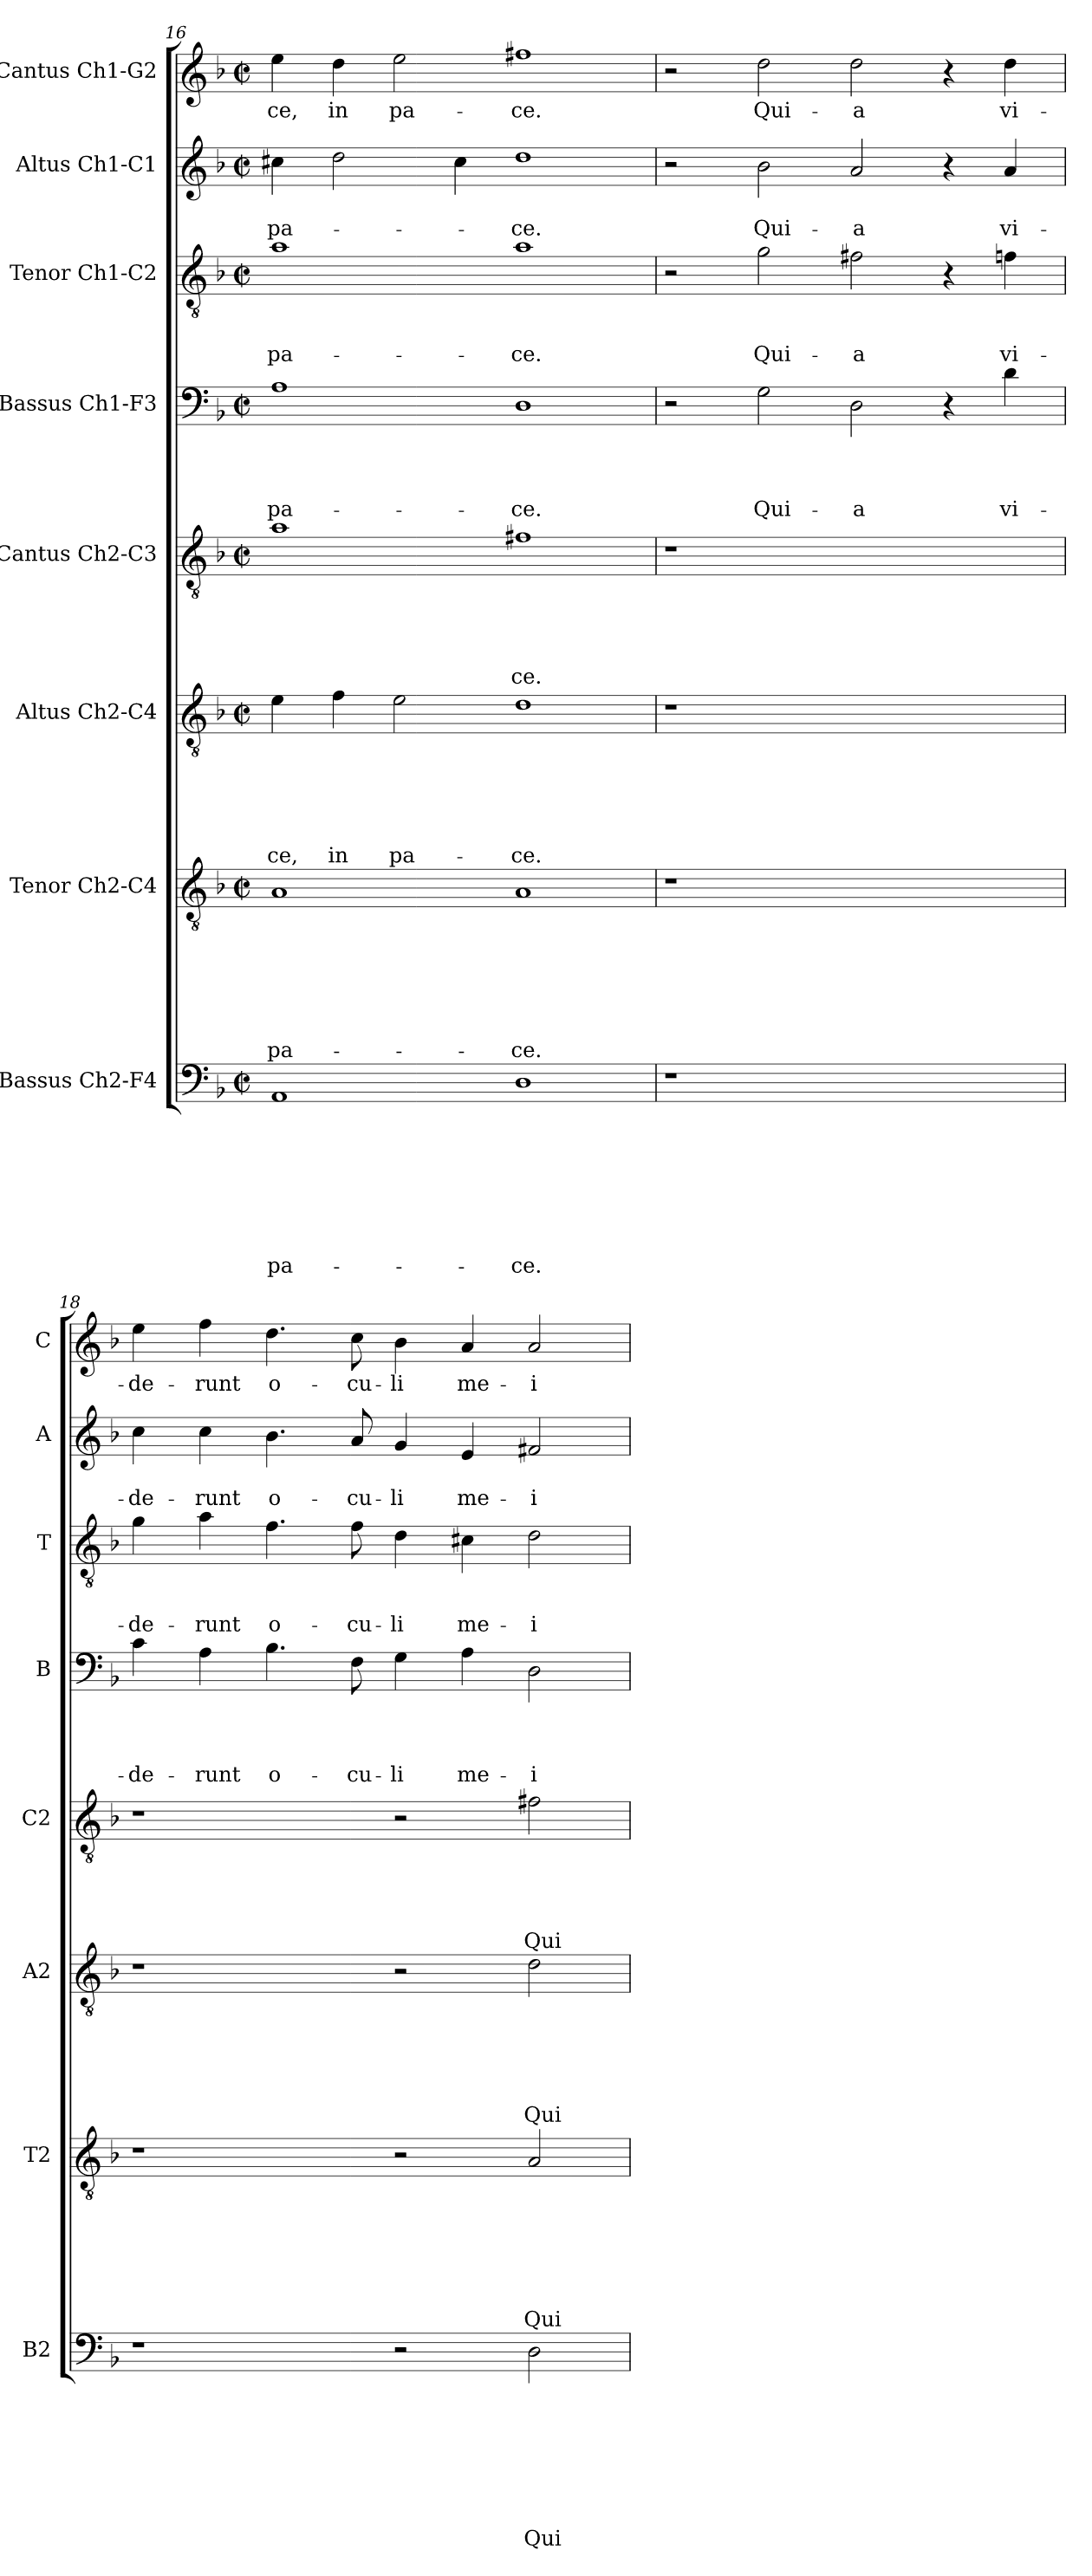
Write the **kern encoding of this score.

**kern	**text	**text	**text	**text	**text	**text	**text	**text	**kern	**text	**text	**text	**text	**text	**text	**text	**kern	**text	**text	**text	**text	**text	**text	**kern	**text	**text	**text	**text	**text	**kern	**text	**text	**text	**text	**kern	**text	**text	**text	**kern	**text	**text	**kern	**text
*part8	*part8	*part8	*part8	*part8	*part8	*part8	*part8	*part8	*part7	*part7	*part7	*part7	*part7	*part7	*part7	*part7	*part6	*part6	*part6	*part6	*part6	*part6	*part6	*part5	*part5	*part5	*part5	*part5	*part5	*part4	*part4	*part4	*part4	*part4	*part3	*part3	*part3	*part3	*part2	*part2	*part2	*part1	*part1
*staff8	*staff8	*staff8	*staff8	*staff8	*staff8	*staff8	*staff8	*staff8	*staff7	*staff7	*staff7	*staff7	*staff7	*staff7	*staff7	*staff7	*staff6	*staff6	*staff6	*staff6	*staff6	*staff6	*staff6	*staff5	*staff5	*staff5	*staff5	*staff5	*staff5	*staff4	*staff4	*staff4	*staff4	*staff4	*staff3	*staff3	*staff3	*staff3	*staff2	*staff2	*staff2	*staff1	*staff1
*I"Bassus Ch2-F4	*	*	*	*	*	*	*	*	*I"Tenor Ch2-C4	*	*	*	*	*	*	*	*I"Altus Ch2-C4	*	*	*	*	*	*	*I"Cantus Ch2-C3	*	*	*	*	*	*I"Bassus Ch1-F3	*	*	*	*	*I"Tenor Ch1-C2	*	*	*	*I"Altus Ch1-C1	*	*	*I"Cantus Ch1-G2	*
*I'B2	*	*	*	*	*	*	*	*	*I'T2	*	*	*	*	*	*	*	*I'A2	*	*	*	*	*	*	*I'C2	*	*	*	*	*	*I'B	*	*	*	*	*I'T	*	*	*	*I'A	*	*	*I'C	*
*clefF4	*	*	*	*	*	*	*	*	*clefGv2	*	*	*	*	*	*	*	*clefGv2	*	*	*	*	*	*	*clefGv2	*	*	*	*	*	*clefF4	*	*	*	*	*clefGv2	*	*	*	*clefG2	*	*	*clefG2	*
*k[b-]	*	*	*	*	*	*	*	*	*k[b-]	*	*	*	*	*	*	*	*k[b-]	*	*	*	*	*	*	*k[b-]	*	*	*	*	*	*k[b-]	*	*	*	*	*k[b-]	*	*	*	*k[b-]	*	*	*k[b-]	*
*F:	*	*	*	*	*	*	*	*	*F:	*	*	*	*	*	*	*	*F:	*	*	*	*	*	*	*F:	*	*	*	*	*	*F:	*	*	*	*	*F:	*	*	*	*F:	*	*	*F:	*
*M2/2	*	*	*	*	*	*	*	*	*M2/2	*	*	*	*	*	*	*	*M2/2	*	*	*	*	*	*	*M2/2	*	*	*	*	*	*M2/2	*	*	*	*	*M2/2	*	*	*	*M2/2	*	*	*M2/2	*
*met(c|)	*	*	*	*	*	*	*	*	*met(c|)	*	*	*	*	*	*	*	*met(c|)	*	*	*	*	*	*	*met(c|)	*	*	*	*	*	*met(c|)	*	*	*	*	*met(c|)	*	*	*	*met(c|)	*	*	*met(c|)	*
=16	=16	=16	=16	=16	=16	=16	=16	=16	=16	=16	=16	=16	=16	=16	=16	=16	=16	=16	=16	=16	=16	=16	=16	=16	=16	=16	=16	=16	=16	=16	=16	=16	=16	=16	=16	=16	=16	=16	=16	=16	=16	=16	=16
!	!	!	!	!	!	!	!	!LO:LY:b	!	!	!	!	!	!	!	!LO:LY:b	!	!	!	!	!	!	!LO:LY:b	!	!	!	!	!	!	!	!	!	!	!LO:LY:b	!	!	!	!LO:LY:b	!	!	!LO:LY:b	!	!LO:LY:b
1AA	.	.	.	.	.	.	.	pa-	1A	.	.	.	.	.	.	pa-	4e\	.	.	.	.	.	-ce,	1a	.	.	.	.	.	1A	.	.	.	pa-	1a	.	.	pa-	4cc#X\	.	pa-	4ee\	-ce,
!	!	!	!	!	!	!	!	!	!	!	!	!	!	!	!	!	!	!	!	!	!	!	!LO:LY:b	!	!	!	!	!	!	!	!	!	!	!	!	!	!	!	!	!	!	!	!LO:LY:b
.	.	.	.	.	.	.	.	.	.	.	.	.	.	.	.	.	4f\	.	.	.	.	.	in	.	.	.	.	.	.	.	.	.	.	.	.	.	.	.	2dd\	.	.	4dd\	in
!	!	!	!	!	!	!	!	!	!	!	!	!	!	!	!	!	!	!	!	!	!	!	!LO:LY:b	!	!	!	!	!	!	!	!	!	!	!	!	!	!	!	!	!	!	!	!LO:LY:b
.	.	.	.	.	.	.	.	.	.	.	.	.	.	.	.	.	2e\	.	.	.	.	.	pa-	.	.	.	.	.	.	.	.	.	.	.	.	.	.	.	.	.	.	2ee\	pa-
.	.	.	.	.	.	.	.	.	.	.	.	.	.	.	.	.	.	.	.	.	.	.	.	.	.	.	.	.	.	.	.	.	.	.	.	.	.	.	4cc#\	.	.	.	.
!	!	!	!	!	!	!	!	!LO:LY:b	!	!	!	!	!	!	!	!LO:LY:b	!	!	!	!	!	!	!LO:LY:b	!	!	!	!	!	!LO:LY:b	!	!	!	!	!LO:LY:b	!	!	!	!LO:LY:b	!	!	!LO:LY:b	!	!LO:LY:b
1D	.	.	.	.	.	.	.	-ce.	1A	.	.	.	.	.	.	-ce.	1d	.	.	.	.	.	-ce.	1f#X	.	.	.	.	-ce.	1D	.	.	.	-ce.	1a	.	.	-ce.	1dd	.	-ce.	1ff#X	-ce.
!!LO:LB:g=z
=17	=17	=17	=17	=17	=17	=17	=17	=17	=17	=17	=17	=17	=17	=17	=17	=17	=17	=17	=17	=17	=17	=17	=17	=17	=17	=17	=17	=17	=17	=17	=17	=17	=17	=17	=17	=17	=17	=17	=17	=17	=17	=17	=17
1r	.	.	.	.	.	.	.	.	1r	.	.	.	.	.	.	.	1r	.	.	.	.	.	.	1r	.	.	.	.	.	2r	.	.	.	.	2r	.	.	.	2r	.	.	2r	.
!	!	!	!	!	!	!	!	!	!	!	!	!	!	!	!	!	!	!	!	!	!	!	!	!	!	!	!	!	!	!	!	!	!	!LO:LY:b	!	!	!	!LO:LY:b	!	!	!LO:LY:b	!	!LO:LY:b
.	.	.	.	.	.	.	.	.	.	.	.	.	.	.	.	.	.	.	.	.	.	.	.	.	.	.	.	.	.	2G\	.	.	.	Qui-	2g\	.	.	Qui-	2b-\	.	Qui-	2dd\	Qui-
!	!	!	!	!	!	!	!	!	!	!	!	!	!	!	!	!	!	!	!	!	!	!	!	!	!	!	!	!	!	!	!	!	!	!LO:LY:b	!	!	!	!LO:LY:b	!	!	!LO:LY:b	!	!LO:LY:b
1ryy	.	.	.	.	.	.	.	.	1ryy	.	.	.	.	.	.	.	1ryy	.	.	.	.	.	.	1ryy	.	.	.	.	.	2D\	.	.	.	-a	2f#X\	.	.	-a	2a/	.	-a	2dd\	-a
.	.	.	.	.	.	.	.	.	.	.	.	.	.	.	.	.	.	.	.	.	.	.	.	.	.	.	.	.	.	4r	.	.	.	.	4r	.	.	.	4r	.	.	4r	.
!	!	!	!	!	!	!	!	!	!	!	!	!	!	!	!	!	!	!	!	!	!	!	!	!	!	!	!	!	!	!	!	!	!	!LO:LY:b	!	!	!	!LO:LY:b	!	!	!LO:LY:b	!	!LO:LY:b
.	.	.	.	.	.	.	.	.	.	.	.	.	.	.	.	.	.	.	.	.	.	.	.	.	.	.	.	.	.	4d\	.	.	.	vi-	4fn\	.	.	vi-	4a/	.	vi-	4dd\	vi-
=18	=18	=18	=18	=18	=18	=18	=18	=18	=18	=18	=18	=18	=18	=18	=18	=18	=18	=18	=18	=18	=18	=18	=18	=18	=18	=18	=18	=18	=18	=18	=18	=18	=18	=18	=18	=18	=18	=18	=18	=18	=18	=18	=18
!	!	!	!	!	!	!	!	!	!	!	!	!	!	!	!	!	!	!	!	!	!	!	!	!	!	!	!	!	!	!	!	!	!	!LO:LY:b	!	!	!	!LO:LY:b	!	!	!LO:LY:b	!	!LO:LY:b
1r	.	.	.	.	.	.	.	.	1r	.	.	.	.	.	.	.	1r	.	.	.	.	.	.	1r	.	.	.	.	.	4c\	.	.	.	-de-	4g\	.	.	-de-	4cc\	.	-de-	4ee\	-de-
!	!	!	!	!	!	!	!	!	!	!	!	!	!	!	!	!	!	!	!	!	!	!	!	!	!	!	!	!	!	!	!	!	!	!LO:LY:b	!	!	!	!LO:LY:b	!	!	!LO:LY:b	!	!LO:LY:b
.	.	.	.	.	.	.	.	.	.	.	.	.	.	.	.	.	.	.	.	.	.	.	.	.	.	.	.	.	.	4A\	.	.	.	-runt	4a\	.	.	-runt	4cc\	.	-runt	4ff\	-runt
!	!	!	!	!	!	!	!	!	!	!	!	!	!	!	!	!	!	!	!	!	!	!	!	!	!	!	!	!	!	!	!	!	!	!LO:LY:b	!	!	!	!LO:LY:b	!	!	!LO:LY:b	!	!LO:LY:b
.	.	.	.	.	.	.	.	.	.	.	.	.	.	.	.	.	.	.	.	.	.	.	.	.	.	.	.	.	.	4.B-\	.	.	.	o-	4.f\	.	.	o-	4.b-\	.	o-	4.dd\	o-
!	!	!	!	!	!	!	!	!	!	!	!	!	!	!	!	!	!	!	!	!	!	!	!	!	!	!	!	!	!	!	!	!	!	!LO:LY:b	!	!	!	!LO:LY:b	!	!	!LO:LY:b	!	!LO:LY:b
.	.	.	.	.	.	.	.	.	.	.	.	.	.	.	.	.	.	.	.	.	.	.	.	.	.	.	.	.	.	8F\	.	.	.	-cu-	8f\	.	.	-cu-	8a/	.	-cu-	8cc\	-cu-
!	!	!	!	!	!	!	!	!	!	!	!	!	!	!	!	!	!	!	!	!	!	!	!	!	!	!	!	!	!	!	!	!	!	!LO:LY:b	!	!	!	!LO:LY:b	!	!	!LO:LY:b	!	!LO:LY:b
2r	.	.	.	.	.	.	.	.	2r	.	.	.	.	.	.	.	2r	.	.	.	.	.	.	2r	.	.	.	.	.	4G\	.	.	.	-li	4d\	.	.	-li	4g/	.	-li	4b-\	-li
!	!	!	!	!	!	!	!	!	!	!	!	!	!	!	!	!	!	!	!	!	!	!	!	!	!	!	!	!	!	!	!	!	!	!LO:LY:b	!	!	!	!LO:LY:b	!	!	!LO:LY:b	!	!LO:LY:b
.	.	.	.	.	.	.	.	.	.	.	.	.	.	.	.	.	.	.	.	.	.	.	.	.	.	.	.	.	.	4A\	.	.	.	me-	4c#X\	.	.	me-	4e/	.	me-	4a/	me-
!	!	!	!	!	!	!	!	!LO:LY:b	!	!	!	!	!	!	!	!LO:LY:b	!	!	!	!	!	!	!LO:LY:b	!	!	!	!	!	!LO:LY:b	!	!	!	!	!LO:LY:b	!	!	!	!LO:LY:b	!	!	!LO:LY:b	!	!LO:LY:b
2D\	.	.	.	.	.	.	.	Qui-	2A/	.	.	.	.	.	.	Qui-	2d\	.	.	.	.	.	Qui-	2f#X\	.	.	.	.	Qui-	2D\	.	.	.	-i	2d\	.	.	-i	2f#X/	.	-i	2a/	-i
=	=	=	=	=	=	=	=	=	=	=	=	=	=	=	=	=	=	=	=	=	=	=	=	=	=	=	=	=	=	=	=	=	=	=	=	=	=	=	=	=	=	=	=
*-	*-	*-	*-	*-	*-	*-	*-	*-	*-	*-	*-	*-	*-	*-	*-	*-	*-	*-	*-	*-	*-	*-	*-	*-	*-	*-	*-	*-	*-	*-	*-	*-	*-	*-	*-	*-	*-	*-	*-	*-	*-	*-	*-
